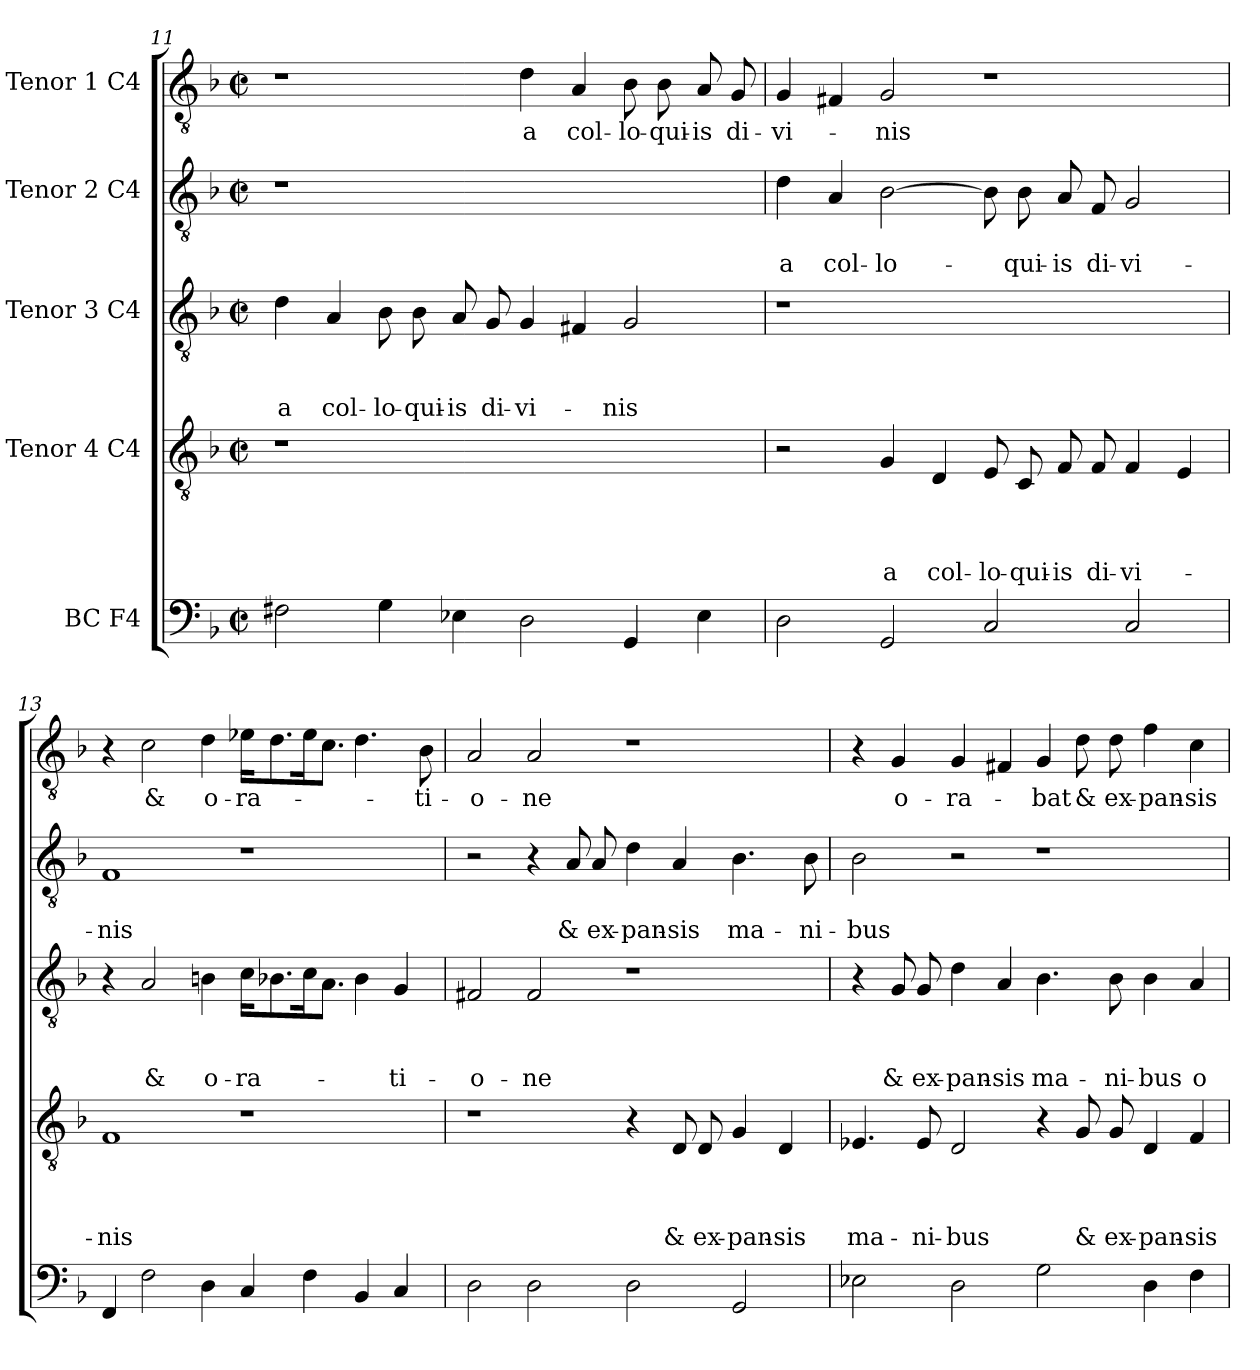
**kern	**kern	**text	**text	**text	**text	**kern	**text	**text	**text	**kern	**text	**text	**kern	**text
*part5	*part4	*part4	*part4	*part4	*part4	*part3	*part3	*part3	*part3	*part2	*part2	*part2	*part1	*part1
*staff5	*staff4	*staff4	*staff4	*staff4	*staff4	*staff3	*staff3	*staff3	*staff3	*staff2	*staff2	*staff2	*staff1	*staff1
*I"BC F4	*I"Tenor 4 C4	*	*	*	*	*I"Tenor 3 C4	*	*	*	*I"Tenor 2 C4	*	*	*I"Tenor 1 C4	*
*clefF4	*clefGv2	*	*	*	*	*clefGv2	*	*	*	*clefGv2	*	*	*clefGv2	*
*k[b-]	*k[b-]	*	*	*	*	*k[b-]	*	*	*	*k[b-]	*	*	*k[b-]	*
*F:	*F:	*	*	*	*	*F:	*	*	*	*F:	*	*	*F:	*
*M2/2	*M2/2	*	*	*	*	*M2/2	*	*	*	*M2/2	*	*	*M2/2	*
*met(c|)	*met(c|)	*	*	*	*	*met(c|)	*	*	*	*met(c|)	*	*	*met(c|)	*
=11	=11	=11	=11	=11	=11	=11	=11	=11	=11	=11	=11	=11	=11	=11
2F#X\	1r	.	.	.	.	4d\	.	.	a	1r	.	.	1r	.
.	.	.	.	.	.	4A/	.	.	col-	.	.	.	.	.
4G\	.	.	.	.	.	8B-\	.	.	-lo-	.	.	.	.	.
.	.	.	.	.	.	8B-\	.	.	-qui-	.	.	.	.	.
4E-X\	.	.	.	.	.	8A/	.	.	-is	.	.	.	.	.
.	.	.	.	.	.	8G/	.	.	di-	.	.	.	.	.
2D\	1ryy	.	.	.	.	4G/	.	.	-vi-	1ryy	.	.	4d\	a
.	.	.	.	.	.	4F#X/	.	.	.	.	.	.	4A/	col-
4GG/	.	.	.	.	.	2G/	.	.	-nis	.	.	.	8B-\	-lo-
.	.	.	.	.	.	.	.	.	.	.	.	.	8B-\	-qui-
4E-\	.	.	.	.	.	.	.	.	.	.	.	.	8A/	-is
.	.	.	.	.	.	.	.	.	.	.	.	.	8G/	di-
=12	=12	=12	=12	=12	=12	=12	=12	=12	=12	=12	=12	=12	=12	=12
2D\	2r	.	.	.	.	1r	.	.	.	4d\	.	a	4G/	-vi-
.	.	.	.	.	.	.	.	.	.	4A/	.	col-	4F#X/	.
2GG/	4G/	.	.	.	a	.	.	.	.	[2B-\	.	-lo-	2G/	-nis
.	4D/	.	.	.	col-	.	.	.	.	.	.	.	.	.
2C/	8E/	.	.	.	-lo-	1ryy	.	.	.	8B-\]	.	.	1r	.
.	8C/	.	.	.	-qui-	.	.	.	.	8B-\	.	-qui-	.	.
.	8F/	.	.	.	-is	.	.	.	.	8A/	.	-is	.	.
.	8F/	.	.	.	di-	.	.	.	.	8F/	.	di-	.	.
2C/	4F/	.	.	.	-vi-	.	.	.	.	2G/	.	-vi-	.	.
.	4E/	.	.	.	.	.	.	.	.	.	.	.	.	.
!!LO:LB:g=z
=13	=13	=13	=13	=13	=13	=13	=13	=13	=13	=13	=13	=13	=13	=13
4FF/	1F	.	.	.	-nis	4r	.	.	.	1F	.	-nis	4r	.
2F\	.	.	.	.	.	2A/	.	.	&	.	.	.	2c\	&
4D\	.	.	.	.	.	4Bn\	.	.	o-	.	.	.	4d\	o-
4C/	1r	.	.	.	.	16c\KL	.	.	-ra-	1r	.	.	16e-X\KL	-ra-
.	.	.	.	.	.	8.B-X\	.	.	.	.	.	.	8.d\	.
4F\	.	.	.	.	.	16c\k	.	.	.	.	.	.	16e-\k	.
.	.	.	.	.	.	8.A\J	.	.	.	.	.	.	8.c\J	.
4BB-/	.	.	.	.	.	4B-\	.	.	.	.	.	.	4.d\	.
4C/	.	.	.	.	.	4G/	.	.	-ti-	.	.	.	.	.
.	.	.	.	.	.	.	.	.	.	.	.	.	8B-\	-ti-
=14	=14	=14	=14	=14	=14	=14	=14	=14	=14	=14	=14	=14	=14	=14
2D\	1r	.	.	.	.	2F#X/	.	.	-o-	2r	.	.	2A/	-o-
2D\	.	.	.	.	.	2F#/	.	.	-ne	4r	.	.	2A/	-ne
.	.	.	.	.	.	.	.	.	.	8A/	.	&	.	.
.	.	.	.	.	.	.	.	.	.	8A/	.	ex-	.	.
2D\	4r	.	.	.	.	1r	.	.	.	4d\	.	-pan-	1r	.
.	8D/	.	.	.	&	.	.	.	.	4A/	.	-sis	.	.
.	8D/	.	.	.	ex-	.	.	.	.	.	.	.	.	.
2GG/	4G/	.	.	.	-pan-	.	.	.	.	4.B-\	.	ma-	.	.
.	4D/	.	.	.	-sis	.	.	.	.	.	.	.	.	.
.	.	.	.	.	.	.	.	.	.	8B-\	.	-ni-	.	.
=15	=15	=15	=15	=15	=15	=15	=15	=15	=15	=15	=15	=15	=15	=15
2E-X\	4.E-X/	.	.	.	ma-	4r	.	.	.	2B-\	.	-bus	4r	.
.	.	.	.	.	.	8G/	.	.	&	.	.	.	4G/	o-
.	8E-/	.	.	.	-ni-	8G/	.	.	ex-	.	.	.	.	.
2D\	2D/	.	.	.	-bus	4d\	.	.	-pan-	2r	.	.	4G/	-ra-
.	.	.	.	.	.	4A/	.	.	-sis	.	.	.	4F#X/	.
2G\	4r	.	.	.	.	4.B-\	.	.	ma-	1r	.	.	4G/	-bat
.	8G/	.	.	.	&	.	.	.	.	.	.	.	8d\	&
.	8G/	.	.	.	ex-	8B-\	.	.	-ni-	.	.	.	8d\	ex-
4D\	4D/	.	.	.	-pan-	4B-\	.	.	-bus	.	.	.	4f\	-pan-
4F\	4F/	.	.	.	-sis	4A/	.	.	o-	.	.	.	4c\	-sis
=	=	=	=	=	=	=	=	=	=	=	=	=	=	=
*-	*-	*-	*-	*-	*-	*-	*-	*-	*-	*-	*-	*-	*-	*-
